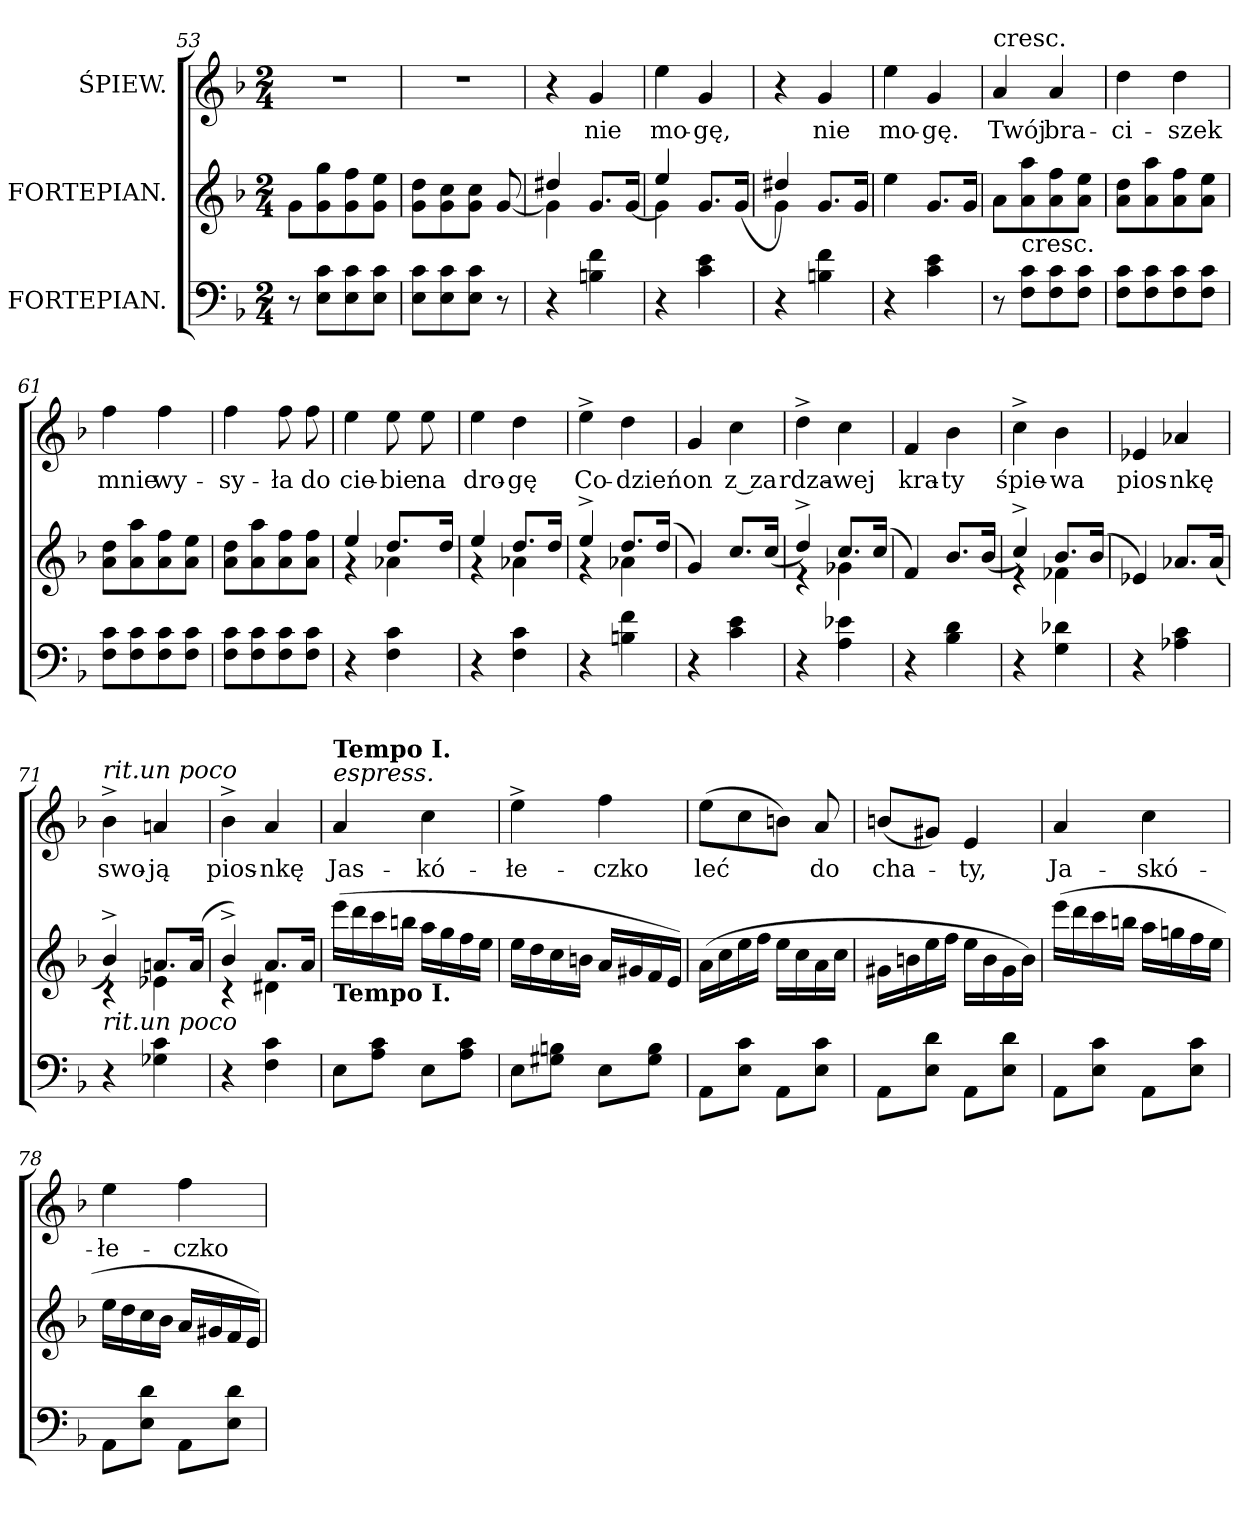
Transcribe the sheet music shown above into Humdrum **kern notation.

**kern	**kern	**kern	**text
*part3	*part2	*part1	*part1
*staff3	*staff2	*staff1	*staff1
*I"FORTEPIAN.	*I"FORTEPIAN.	*I"ŚPIEW.	*
*clefF4	*clefG2	*clefG2	*
*k[b-]	*k[b-]	*k[b-]	*
*F:	*F:	*F:	*
*M2/4	*M2/4	*M2/4	*
=53	=53	=53	=53
8r	8g\L	2r	.
8E\ 8c\L	8g\ 8gg\	.	.
8E\ 8c\	8g\ 8ff\	.	.
8E\ 8c\J	8g\ 8ee\J	.	.
=54	=54	=54	=54
8E\ 8c\L	8g\ 8dd\L	2r	.
8E\ 8c\	8g\ 8cc\	.	.
8E\ 8c\J	8g\ 8cc\J	.	.
8r	[8g/	.	.
=55	=55	=55	=55
*	*^	*	*
4r	4dd#X/	4g\]	4r	.
4Bn\ 4f\	8.g/L	4ryy	4g/	nie
.	[16g/Jk	.	.	.
=56	=56	=56	=56	=56
4r	4ee/	4g\]	4ee\	mo-
4c\ 4e\	8.g/L	4ryy	4g/	-gę,
.	(>16g/Jk	.	.	.
=57	=57	=57	=57	=57
4r	4dd#X/)	4g\	4r	.
4Bn\ 4f\	8.g/L	4ryy	4g/	nie
.	16g/Jk	.	.	.
*	*v	*v	*	*
=58	=58	=58	=58
4r	4ee\	4ee\	mo-
4c\ 4e\	8.g/L	4g/	-gę.
.	16g/Jk	.	.
=59	=59	=59	=59
!	!	!LO:TX:a:t=cresc.	!
8r	8a\L	4a/	Twój
!	!LO:TX:b:t=cresc.	!	!
8F\ 8c\L	8a\ 8aa\	.	.
8F\ 8c\	8a\ 8ff\	4a/	bra-
8F\ 8c\J	8a\ 8ee\J	.	.
=60	=60	=60	=60
8F\ 8c\L	8a\ 8dd\L	4dd\	-ci-
8F\ 8c\	8a\ 8aa\	.	.
8F\ 8c\	8a\ 8ff\	4dd\	-szek
8F\ 8c\J	8a\ 8ee\J	.	.
=61	=61	=61	=61
8F\ 8c\L	8a\ 8dd\L	4ff\	mnie
8F\ 8c\	8a\ 8aa\	.	.
8F\ 8c\	8a\ 8ff\	4ff\	wy-
8F\ 8c\J	8a\ 8ee\J	.	.
=62	=62	=62	=62
8F\ 8c\L	8a\ 8dd\L	4ff\	-sy-
8F\ 8c\	8a\ 8aa\	.	.
8F\ 8c\	8a\ 8ff\	8ff\	-ła
8F\ 8c\J	8a\ 8ff\J	8ff\	do
=63	=63	=63	=63
*	*^	*	*
4r	4ee/	4r	4ee\	cie-
4F\ 4c\	8.dd/L	4a-X\	8ee\	-bie
.	.	.	8ee\	na
.	16dd/Jk	.	.	.
=64	=64	=64	=64	=64
4r	4ee/	4r	4ee\	dro-
4F\ 4c\	8.dd/L	4a-X\	4dd\	-gę
.	16dd/Jk	.	.	.
=65	=65	=65	=65	=65
4r	4ee^/	4r	4ee^\	Co-
4Bn\ 4f\	8.dd/L	4a-X\	4dd\	-dzień
.	(16dd/Jk	.	.	.
*	*v	*v	*	*
=66	=66	=66	=66
4r	4g/)	4g/	on
4c\ 4e\	8.cc/L	4cc\	z za
.	(>16cc/Jk	.	.
=67	=67	=67	=67
*	*^	*	*
4r	4dd^/)	4r	4dd^\	rdza-
4A\ 4e-X\	8.cc/L	4g-X\	4cc\	-wej
.	(16cc/Jk	.	.	.
*	*v	*v	*	*
=68	=68	=68	=68
4r	4f/)	4f/	kra-
4B-\ 4d\	8.b-/L	4b-\	-ty
.	(>16b-/Jk	.	.
=69	=69	=69	=69
*	*^	*	*
4r	4cc^/)	4r	4cc^\	śpie-
4G\ 4d-X\	8.b-/L	4f-X\	4b-\	-wa
.	(16b-/Jk	.	.	.
*	*v	*v	*	*
=70	=70	=70	=70
4r	4e-X/)	4e-X/	pios-
4A-X\ 4c\	8.a-X/L	4a-X/	-nkę
.	(>16a-/Jk	.	.
=71	=71	=71	=71
*	*^	*	*
!	!	!	!LO:TX:a:i:t=rit.un poco	!
!	!LO:TX:b:i:t=rit.un poco	!	!	!
4r	4b-^/)	4r	4b-^\	swo-
4G-X\ 4c\	8.an/L	4e-X\	4an/	-ją
.	(16a/Jk	.	.	.
=72	=72	=72	=72	=72
4r	4b-^/)	4r	4b-^\	pios-
4F\ 4c\	8.a/L	4d#X\	4a/	-nkę
.	16a/Jk	.	.	.
*	*v	*v	*	*
=73	=73	=73	=73
!	!	!LO:TX:a:i:t=espress.	!
!	!	!LO:TX:a:B:t=Tempo I.	!
!	!LO:TX:b:B:t=Tempo I.	!	!
8E\L	(16eee\LL	4a/	Jas-
.	16ddd\	.	.
8A\ 8c\J	16ccc\	.	.
.	16bbn\JJ	.	.
8E\L	16aa\LL	4cc\	-kó-
.	16gg\	.	.
8A\ 8c\J	16ff\	.	.
.	16ee\JJ	.	.
=74	=74	=74	=74
8E\L	16ee\LL	4ee^\	-łe-
.	16dd\	.	.
8G#X\ 8Bn\J	16cc\	.	.
.	16bn\JJ	.	.
8E\L	16a/LL	4ff\	-czko
.	16g#X/	.	.
8G#\ 8B\J	16f/	.	.
.	16e/JJ)	.	.
=75	=75	=75	=75
8AA\L	(16a\LL	(8ee\L	leć
.	16cc\	.	.
8E\ 8c\J	16ee\	8cc\	.
.	16ff\JJ	.	.
8AA\L	16ee\LL	8bn\J)	.
.	16cc\	.	.
8E\ 8c\J	16a\	8a/	do
.	16cc\JJ	.	.
=76	=76	=76	=76
8AA\L	16g#X\LL	(8bn/L	cha-
.	16bn\	.	.
8E\ 8d\J	16ee\	8g#X/J)	.
.	16ff\JJ	.	.
8AA\L	16ee\LL	4e/	-ty,
.	16b\	.	.
8E\ 8d\J	16g#\	.	.
.	16b\JJ)	.	.
=77	=77	=77	=77
8AA\L	(16eee\LL	4a/	Ja-
.	16ddd\	.	.
8E\ 8c\J	16ccc\	.	.
.	16bbn\JJ	.	.
8AA\L	16aa\LL	4cc\	-skó-
.	16ggn\	.	.
8E\ 8c\J	16ff\	.	.
.	16ee\JJ	.	.
=78	=78	=78	=78
8AA\L	16ee\LL	4ee\	-łe-
.	16dd\	.	.
8E\ 8d\J	16cc\	.	.
.	16b-\JJ	.	.
8AA\L	16a/LL	4ff\	-czko
.	16g#X/	.	.
8E\ 8d\J	16f/	.	.
.	16e/JJ)	.	.
=	=	=	=
*-	*-	*-	*-
